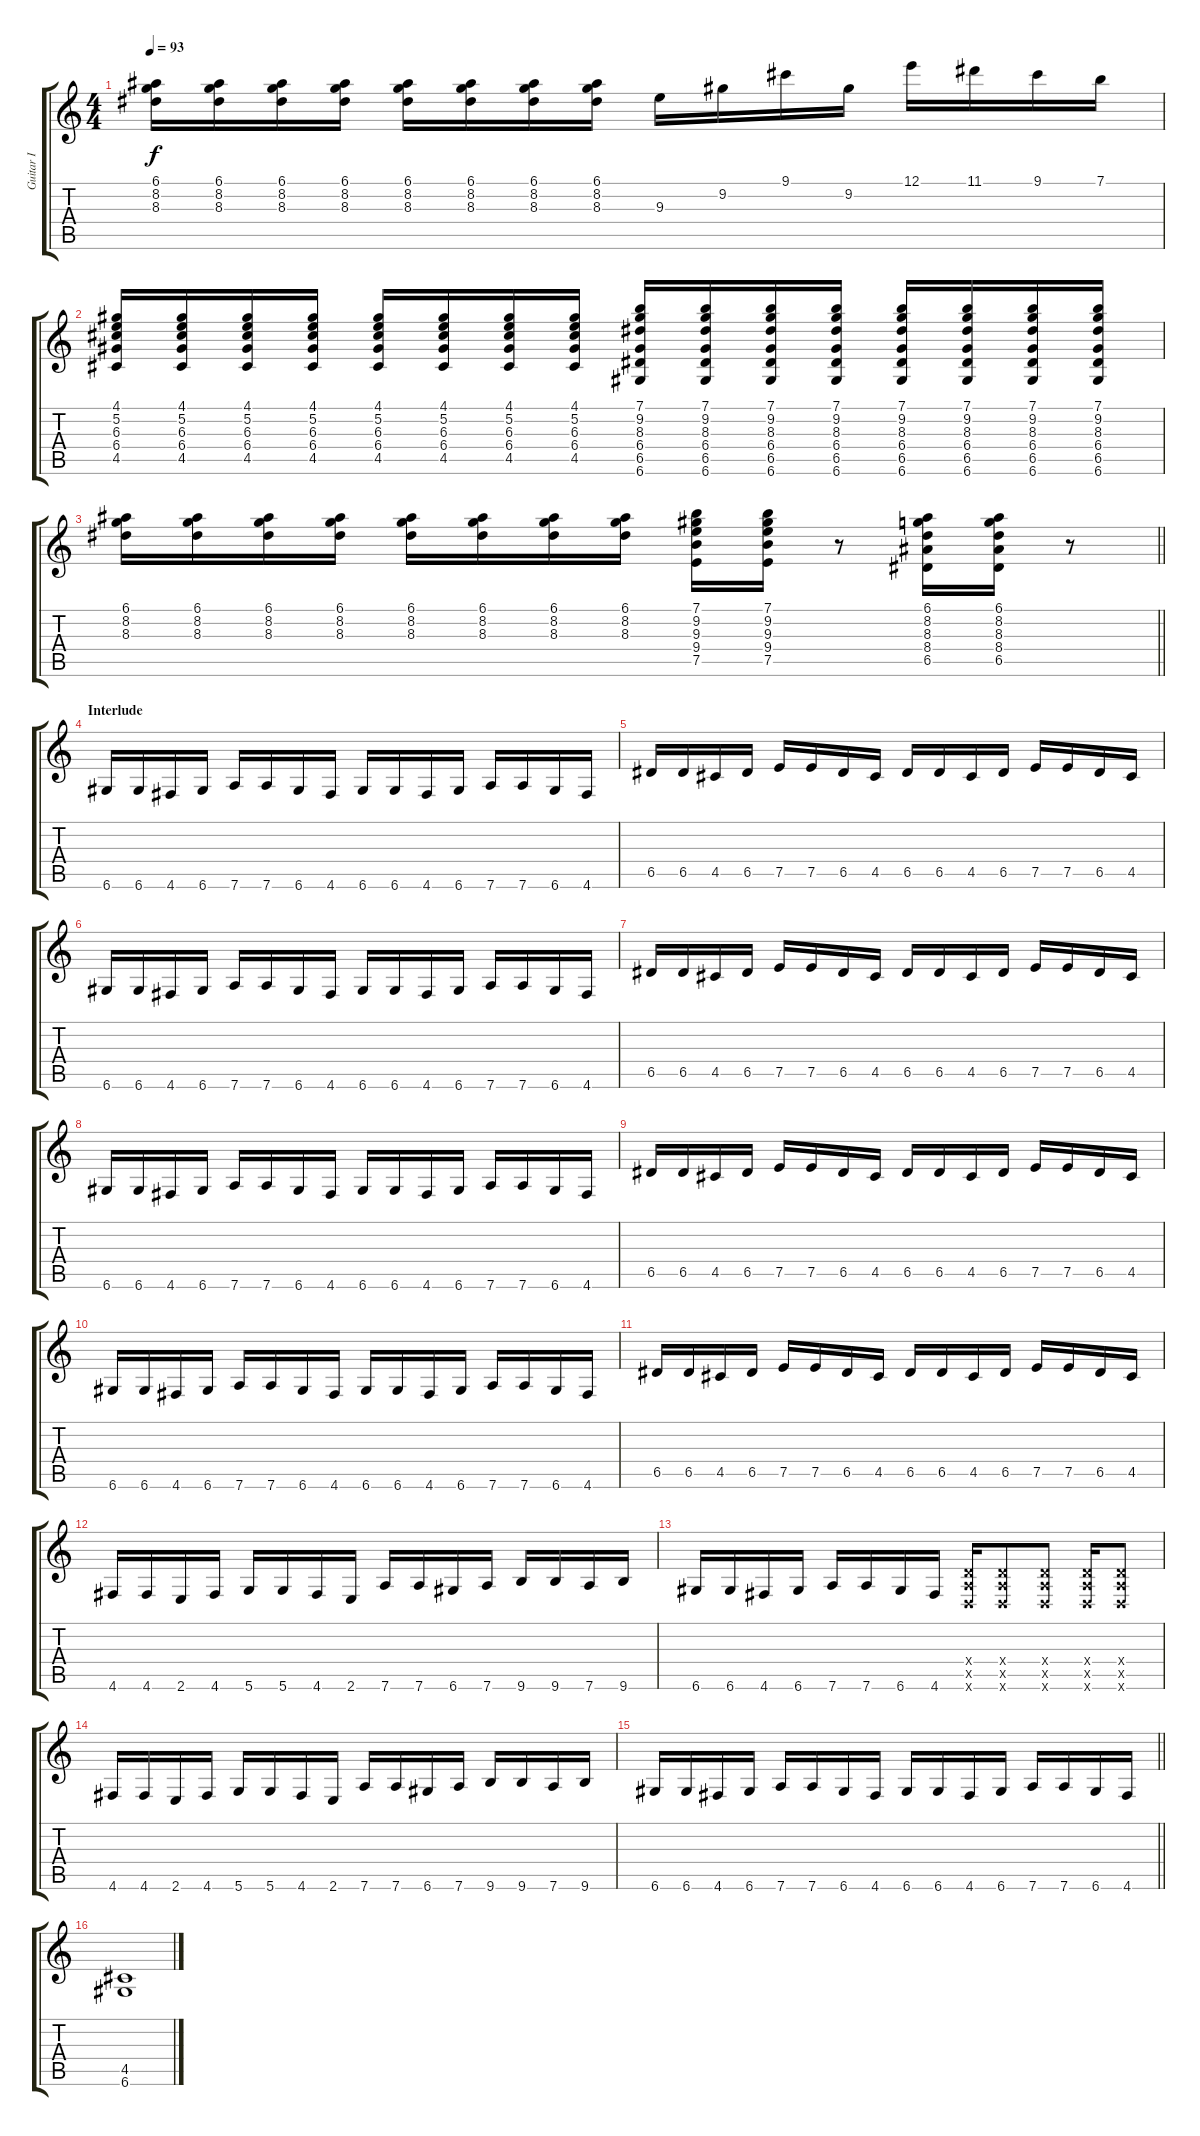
\track ("Guitar I" "Guitar I") {instrument distortionguitar}
\staff {score tabs}
\tuning (E4 B3 G3 D3 A2 D2) {hide}
\ts (4 4)
\tempo 93
\clef g2
\ks c
(6.1 8.2 8.3).16{dy f} (6.1 8.2 8.3).16 (6.1 8.2 8.3).16 (6.1 8.2 8.3).16 (6.1 8.2 8.3).16 (6.1 8.2 8.3).16 (6.1 8.2 8.3).16 (6.1 8.2 8.3).16 9.3.16 9.2.16 9.1.16 9.2.16 12.1.16 11.1.16 9.1.16 7.1.16 |
(4.1 5.2 6.3 6.4 4.5).16 (4.1 5.2 6.3 6.4 4.5).16 (4.1 5.2 6.3 6.4 4.5).16 (4.1 5.2 6.3 6.4 4.5).16 (4.1 5.2 6.3 6.4 4.5).16 (4.1 5.2 6.3 6.4 4.5).16 (4.1 5.2 6.3 6.4 4.5).16 (4.1 5.2 6.3 6.4 4.5).16 (7.1 9.2 8.3 6.4 6.5 6.6).16 (7.1 9.2 8.3 6.4 6.5 6.6).16 (7.1 9.2 8.3 6.4 6.5 6.6).16 (7.1 9.2 8.3 6.4 6.5 6.6).16 (7.1 9.2 8.3 6.4 6.5 6.6).16 (7.1 9.2 8.3 6.4 6.5 6.6).16 (7.1 9.2 8.3 6.4 6.5 6.6).16 (7.1 9.2 8.3 6.4 6.5 6.6).16 |
\barLineRight lightlight
(6.1 8.2 8.3).16 (6.1 8.2 8.3).16 (6.1 8.2 8.3).16 (6.1 8.2 8.3).16 (6.1 8.2 8.3).16 (6.1 8.2 8.3).16 (6.1 8.2 8.3).16 (6.1 8.2 8.3).16 (7.1 9.2 9.3 9.4 7.5).16 (7.1 9.2 9.3 9.4 7.5).16 r.8 (6.1 8.2 8.3 8.4 6.5).16 (6.1 8.2 8.3 8.4 6.5).16 r.8 |
\section ("" "Interlude")
6.6.16{volume 14 instrument distortionguitar} 6.6.16 4.6.16 6.6.16 7.6.16 7.6.16 6.6.16 4.6.16 6.6.16 6.6.16 4.6.16 6.6.16 7.6.16 7.6.16 6.6.16 4.6.16 |
6.5.16 6.5.16 4.5.16 6.5.16 7.5.16 7.5.16 6.5.16 4.5.16 6.5.16 6.5.16 4.5.16 6.5.16 7.5.16 7.5.16 6.5.16 4.5.16 |
6.6.16 6.6.16 4.6.16 6.6.16 7.6.16 7.6.16 6.6.16 4.6.16 6.6.16 6.6.16 4.6.16 6.6.16 7.6.16 7.6.16 6.6.16 4.6.16 |
6.5.16 6.5.16 4.5.16 6.5.16 7.5.16 7.5.16 6.5.16 4.5.16 6.5.16 6.5.16 4.5.16 6.5.16 7.5.16 7.5.16 6.5.16 4.5.16 |
6.6.16 6.6.16 4.6.16 6.6.16 7.6.16 7.6.16 6.6.16 4.6.16 6.6.16 6.6.16 4.6.16 6.6.16 7.6.16 7.6.16 6.6.16 4.6.16 |
6.5.16 6.5.16 4.5.16 6.5.16 7.5.16 7.5.16 6.5.16 4.5.16 6.5.16 6.5.16 4.5.16 6.5.16 7.5.16 7.5.16 6.5.16 4.5.16 |
6.6.16 6.6.16 4.6.16 6.6.16 7.6.16 7.6.16 6.6.16 4.6.16 6.6.16 6.6.16 4.6.16 6.6.16 7.6.16 7.6.16 6.6.16 4.6.16 |
6.5.16 6.5.16 4.5.16 6.5.16 7.5.16 7.5.16 6.5.16 4.5.16 6.5.16 6.5.16 4.5.16 6.5.16 7.5.16 7.5.16 6.5.16 4.5.16 |
4.6.16 4.6.16 2.6.16 4.6.16 5.6.16 5.6.16 4.6.16 2.6.16 7.6.16 7.6.16 6.6.16 7.6.16 9.6.16 9.6.16 7.6.16 9.6.16 |
6.6.16 6.6.16 4.6.16 6.6.16 7.6.16 7.6.16 6.6.16 4.6.16 (0.4{x} 0.5{x} 0.6{x}).16 (0.4{x} 0.5{x} 0.6{x}).8 (0.4{x} 0.5{x} 0.6{x}).8 (0.4{x} 0.5{x} 0.6{x}).16 (0.4{x} 0.5{x} 0.6{x}).8 |
4.6.16 4.6.16 2.6.16 4.6.16 5.6.16 5.6.16 4.6.16 2.6.16 7.6.16 7.6.16 6.6.16 7.6.16 9.6.16 9.6.16 7.6.16 9.6.16 |
\barLineRight lightlight
6.6.16 6.6.16 4.6.16 6.6.16 7.6.16 7.6.16 6.6.16 4.6.16 6.6.16 6.6.16 4.6.16 6.6.16 7.6.16 7.6.16 6.6.16 4.6.16 |
(4.5 6.6).1{volume 13 instrument distortionguitar}
